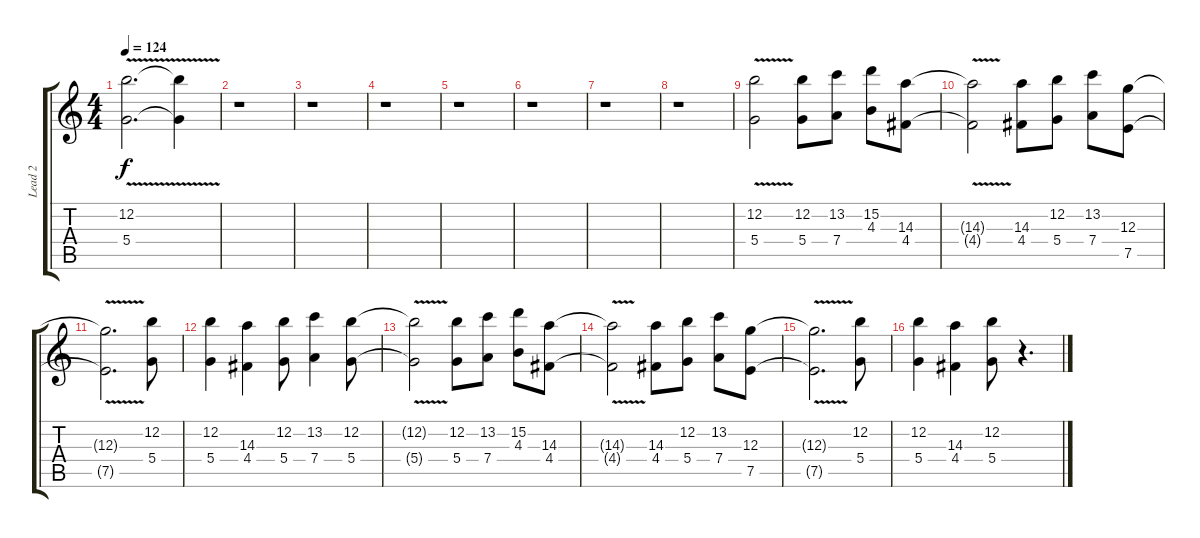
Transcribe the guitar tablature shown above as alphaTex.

\track ("Lead 2" "Lead 2") {instrument electricbassfinger}
\staff {score tabs}
\tuning (E4 B3 G3 D3 A2 E2) {hide}
\ts (4 4)
\tempo 124
\clef g2
\ks c
(12.2{v t} 5.4{v t}).2{d dy f} (12.2{v t} 5.4{v t}).4 |
r.1 |
r.1 |
r.1 |
r.1 |
r.1 |
r.1 |
r.1 |
(12.2{v} 5.4{v}).2 (12.2 5.4).8 (13.2 7.4).8 (15.2 4.3).8 (14.3 4.4).8 |
(14.3{v t} 4.4{v t}).2 (14.3 4.4).8 (12.2 5.4).8 (13.2 7.4).8 (12.3 7.5).8 |
(12.3{v t} 7.5{v t}).2{d} (12.2 5.4).8 |
(12.2 5.4).4 (14.3 4.4).4 (12.2 5.4).8 (13.2 7.4).4 (12.2 5.4).8 |
(12.2{v t} 5.4{v t}).2 (12.2 5.4).8 (13.2 7.4).8 (15.2 4.3).8 (14.3 4.4).8 |
(14.3{v t} 4.4{v t}).2 (14.3 4.4).8 (12.2 5.4).8 (13.2 7.4).8 (12.3 7.5).8 |
(12.3{v t} 7.5{v t}).2{d} (12.2 5.4).8 |
(12.2 5.4).4 (14.3 4.4).4 (12.2 5.4).8 r.4{d}
